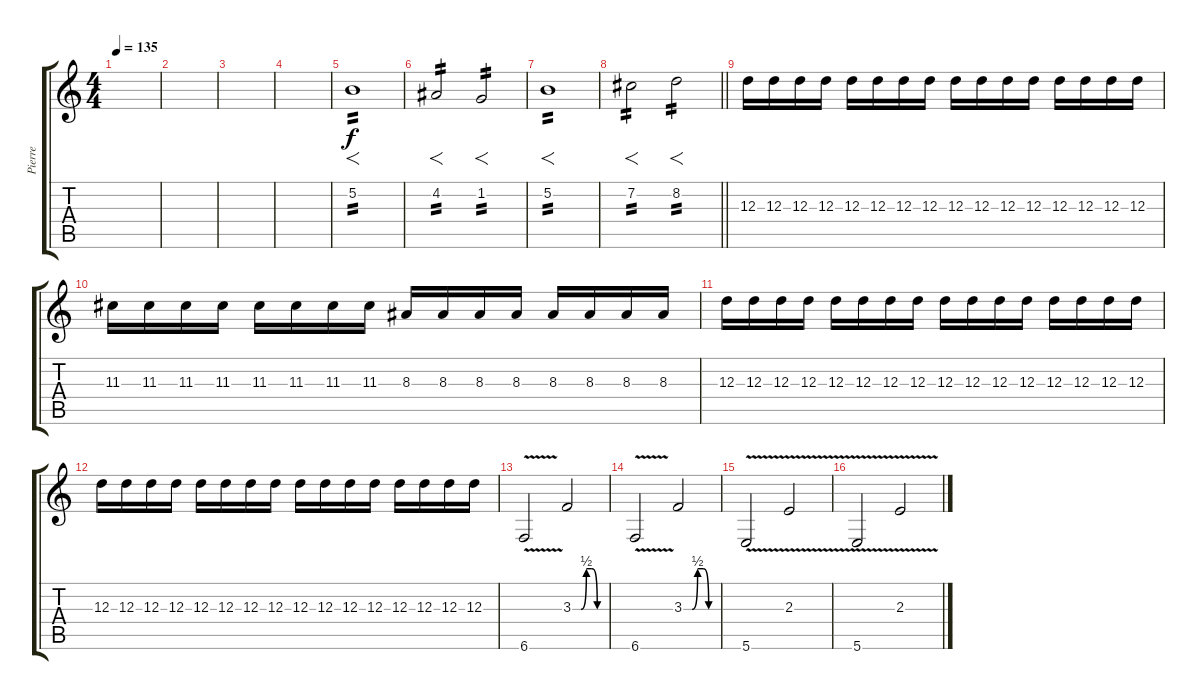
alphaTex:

\track ("Pierre" "Pierre") {instrument distortionguitar}
\staff {score tabs}
\tuning (B3 Gb3 D3 B2 Gb2 B1) {hide}
\ts (4 4)
\tempo 135
\clef g2
\ks c
|
|
|
|
5.2.1{f tp 2 dy f} |
4.2.2{f tp 2} 1.2.2{f tp 2} |
5.2.1{f tp 2} |
\barLineRight lightlight
7.2.2{f tp 2} 8.2.2{f tp 2} |
12.3.16 12.3.16 12.3.16 12.3.16 12.3.16 12.3.16 12.3.16 12.3.16 12.3.16 12.3.16 12.3.16 12.3.16 12.3.16 12.3.16 12.3.16 12.3.16 |
11.3.16 11.3.16 11.3.16 11.3.16 11.3.16 11.3.16 11.3.16 11.3.16 8.3.16 8.3.16 8.3.16 8.3.16 8.3.16 8.3.16 8.3.16 8.3.16 |
12.3.16 12.3.16 12.3.16 12.3.16 12.3.16 12.3.16 12.3.16 12.3.16 12.3.16 12.3.16 12.3.16 12.3.16 12.3.16 12.3.16 12.3.16 12.3.16 |
12.3.16 12.3.16 12.3.16 12.3.16 12.3.16 12.3.16 12.3.16 12.3.16 12.3.16 12.3.16 12.3.16 12.3.16 12.3.16 12.3.16 12.3.16 12.3.16 |
6.6{v}.2 3.3{be (custom 0 0 15 0 25 2 35 2 45 0 60 0)}.2 |
6.6{v}.2 3.3{be (custom 0 0 15 0 25 2 35 2 45 0 60 0)}.2 |
5.6{v}.2 2.3{v}.2 |
5.6{v}.2 2.3{v}.2
